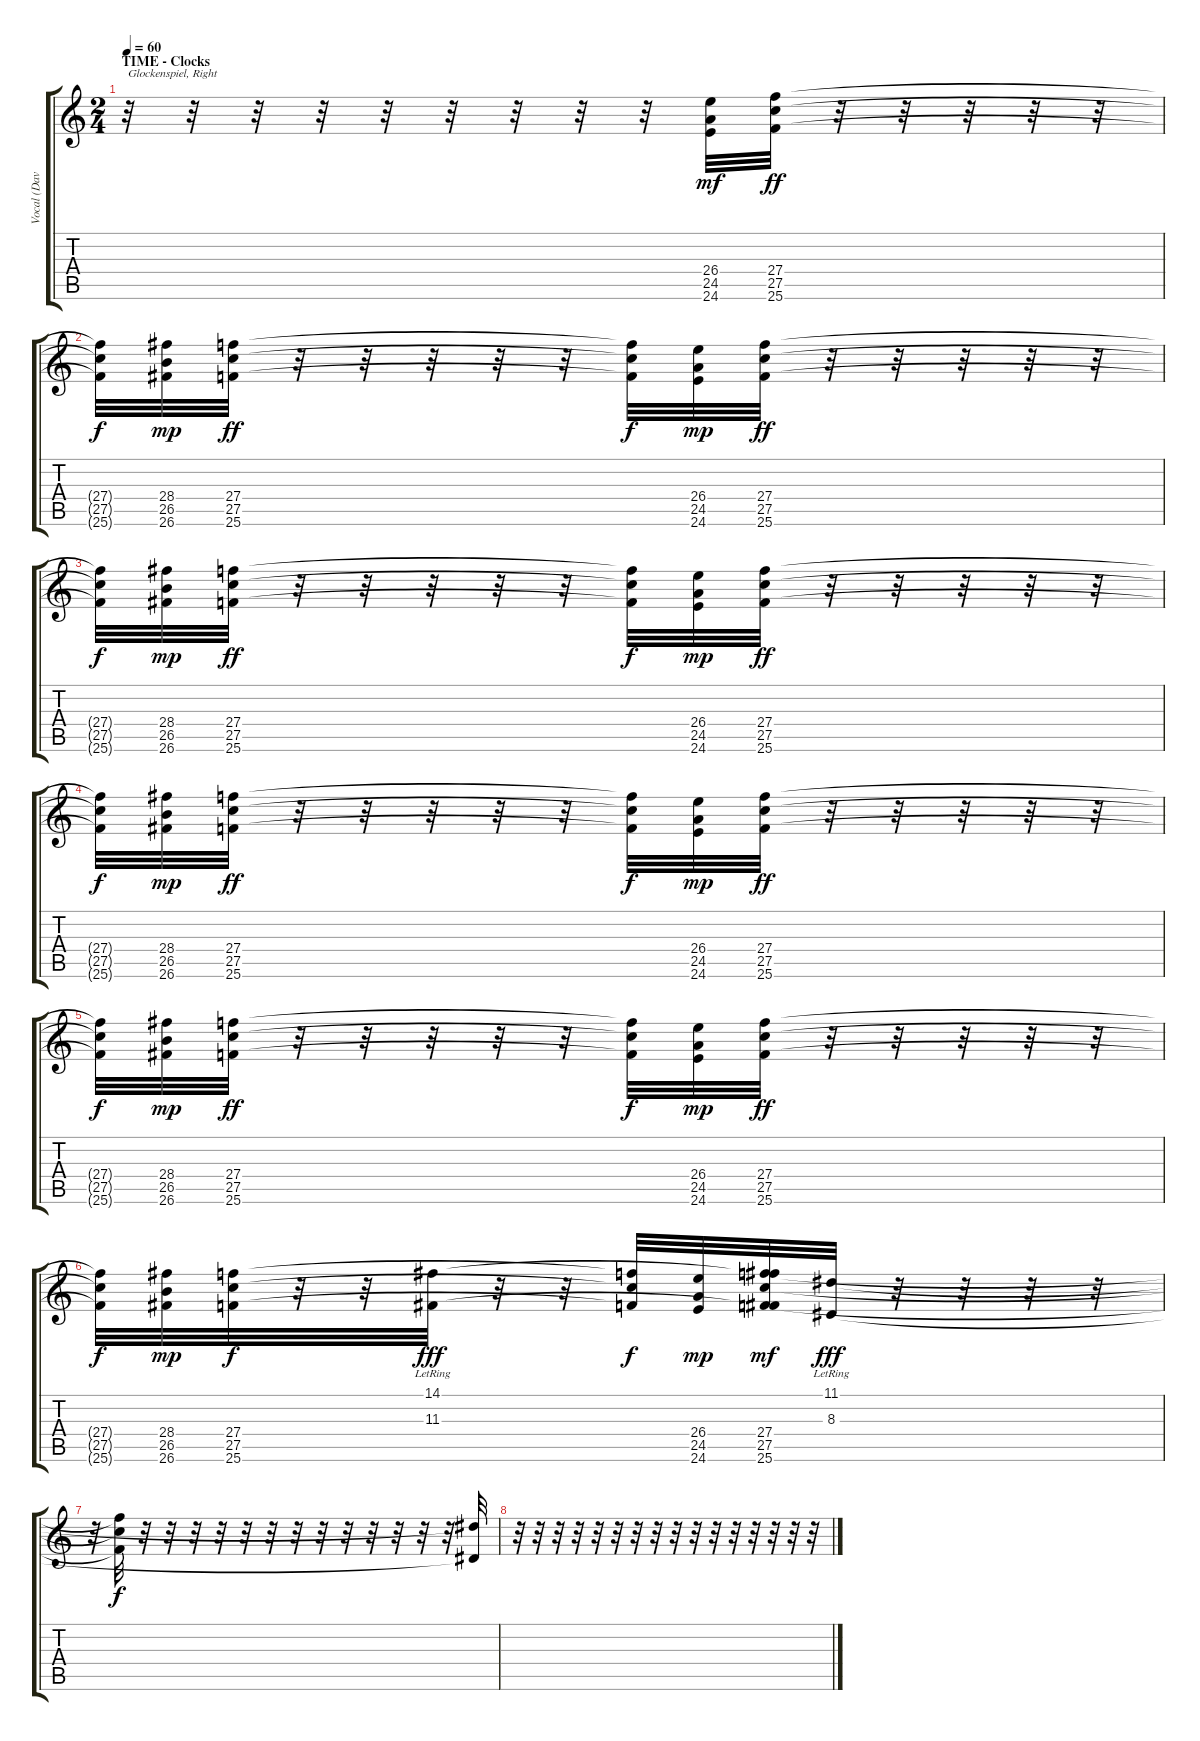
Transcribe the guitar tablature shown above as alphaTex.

\track ("Vocal (David) / Clocks R-1" "Vocal (Dav") {instrument bassoon}
\staff {score tabs}
\tuning (E4 B3 G3 D3 A2 E2) {hide}
\ts (2 4)
\section ("" "TIME - Clocks")
\tempo 60
\clef g2
\ks c
r.32{txt "Glockenspiel, Right" dy mf volume 15 balance 16 instrument glockenspiel} r.32 r.32 r.32 r.32 r.32 r.32 r.32 r.32 (26.4 24.5 24.6).32{lyrics (0 "") lyrics (1 "") lyrics (2 "") lyrics (3 "") lyrics (4 "")} (27.4 27.5 25.6).32{dy ff} r.32 r.32 r.32 r.32 r.32 |
(27.4{t} 27.5{t} 25.6{t}).32{dy f} (28.4 26.5 26.6).32{dy mp} (27.4 27.5 25.6).32{dy ff} r.32 r.32 r.32 r.32 r.32 (27.4{t} 27.5{t} 25.6{t}).32{dy f} (26.4 24.5 24.6).32{dy mp} (27.4 27.5 25.6).32{dy ff} r.32 r.32 r.32 r.32 r.32 |
(27.4{t} 27.5{t} 25.6{t}).32{dy f} (28.4 26.5 26.6).32{dy mp} (27.4 27.5 25.6).32{dy ff} r.32 r.32 r.32 r.32 r.32 (27.4{t} 27.5{t} 25.6{t}).32{dy f} (26.4 24.5 24.6).32{dy mp} (27.4 27.5 25.6).32{dy ff} r.32 r.32 r.32 r.32 r.32 |
(27.4{t} 27.5{t} 25.6{t}).32{dy f} (28.4 26.5 26.6).32{dy mp} (27.4 27.5 25.6).32{dy ff} r.32 r.32 r.32 r.32 r.32 (27.4{t} 27.5{t} 25.6{t}).32{dy f} (26.4 24.5 24.6).32{dy mp} (27.4 27.5 25.6).32{dy ff} r.32 r.32 r.32 r.32 r.32 |
(27.4{t} 27.5{t} 25.6{t}).32{dy f} (28.4 26.5 26.6).32{dy mp} (27.4 27.5 25.6).32{dy ff} r.32 r.32 r.32 r.32 r.32 (27.4{t} 27.5{t} 25.6{t}).32{dy f} (26.4 24.5 24.6).32{dy mp} (27.4 27.5 25.6).32{dy ff} r.32 r.32 r.32 r.32 r.32 |
(27.4{t} 27.5{t} 25.6{t}).32{dy f} (28.4 26.5 26.6).32{dy mp} (27.4 27.5 25.6).32{dy f} r.32 r.32 (14.1{lr} 11.3{lr}).32{dy fff} r.32 r.32 (27.4{t} 27.5{t} 25.6{t}).32{dy f} (26.4 24.5 24.6).32{dy mp} (14.1{t} 11.3{t} 27.4 27.5 25.6).32{dy mf} (11.1{lr} 8.3{lr}).32{dy fff} r.32 r.32 r.32 r.32 |
r.32 (27.4{t} 27.5{t} 25.6{t}).32{dy f} r.32 r.32 r.32 r.32 r.32 r.32 r.32 r.32 r.32 r.32 r.32 r.32 r.32 (11.1{t} 8.3{t}).32 |
r.32 r.32 r.32 r.32 r.32 r.32 r.32 r.32 r.32 r.32 r.32 r.32 r.32 r.32 r.32 r.32
